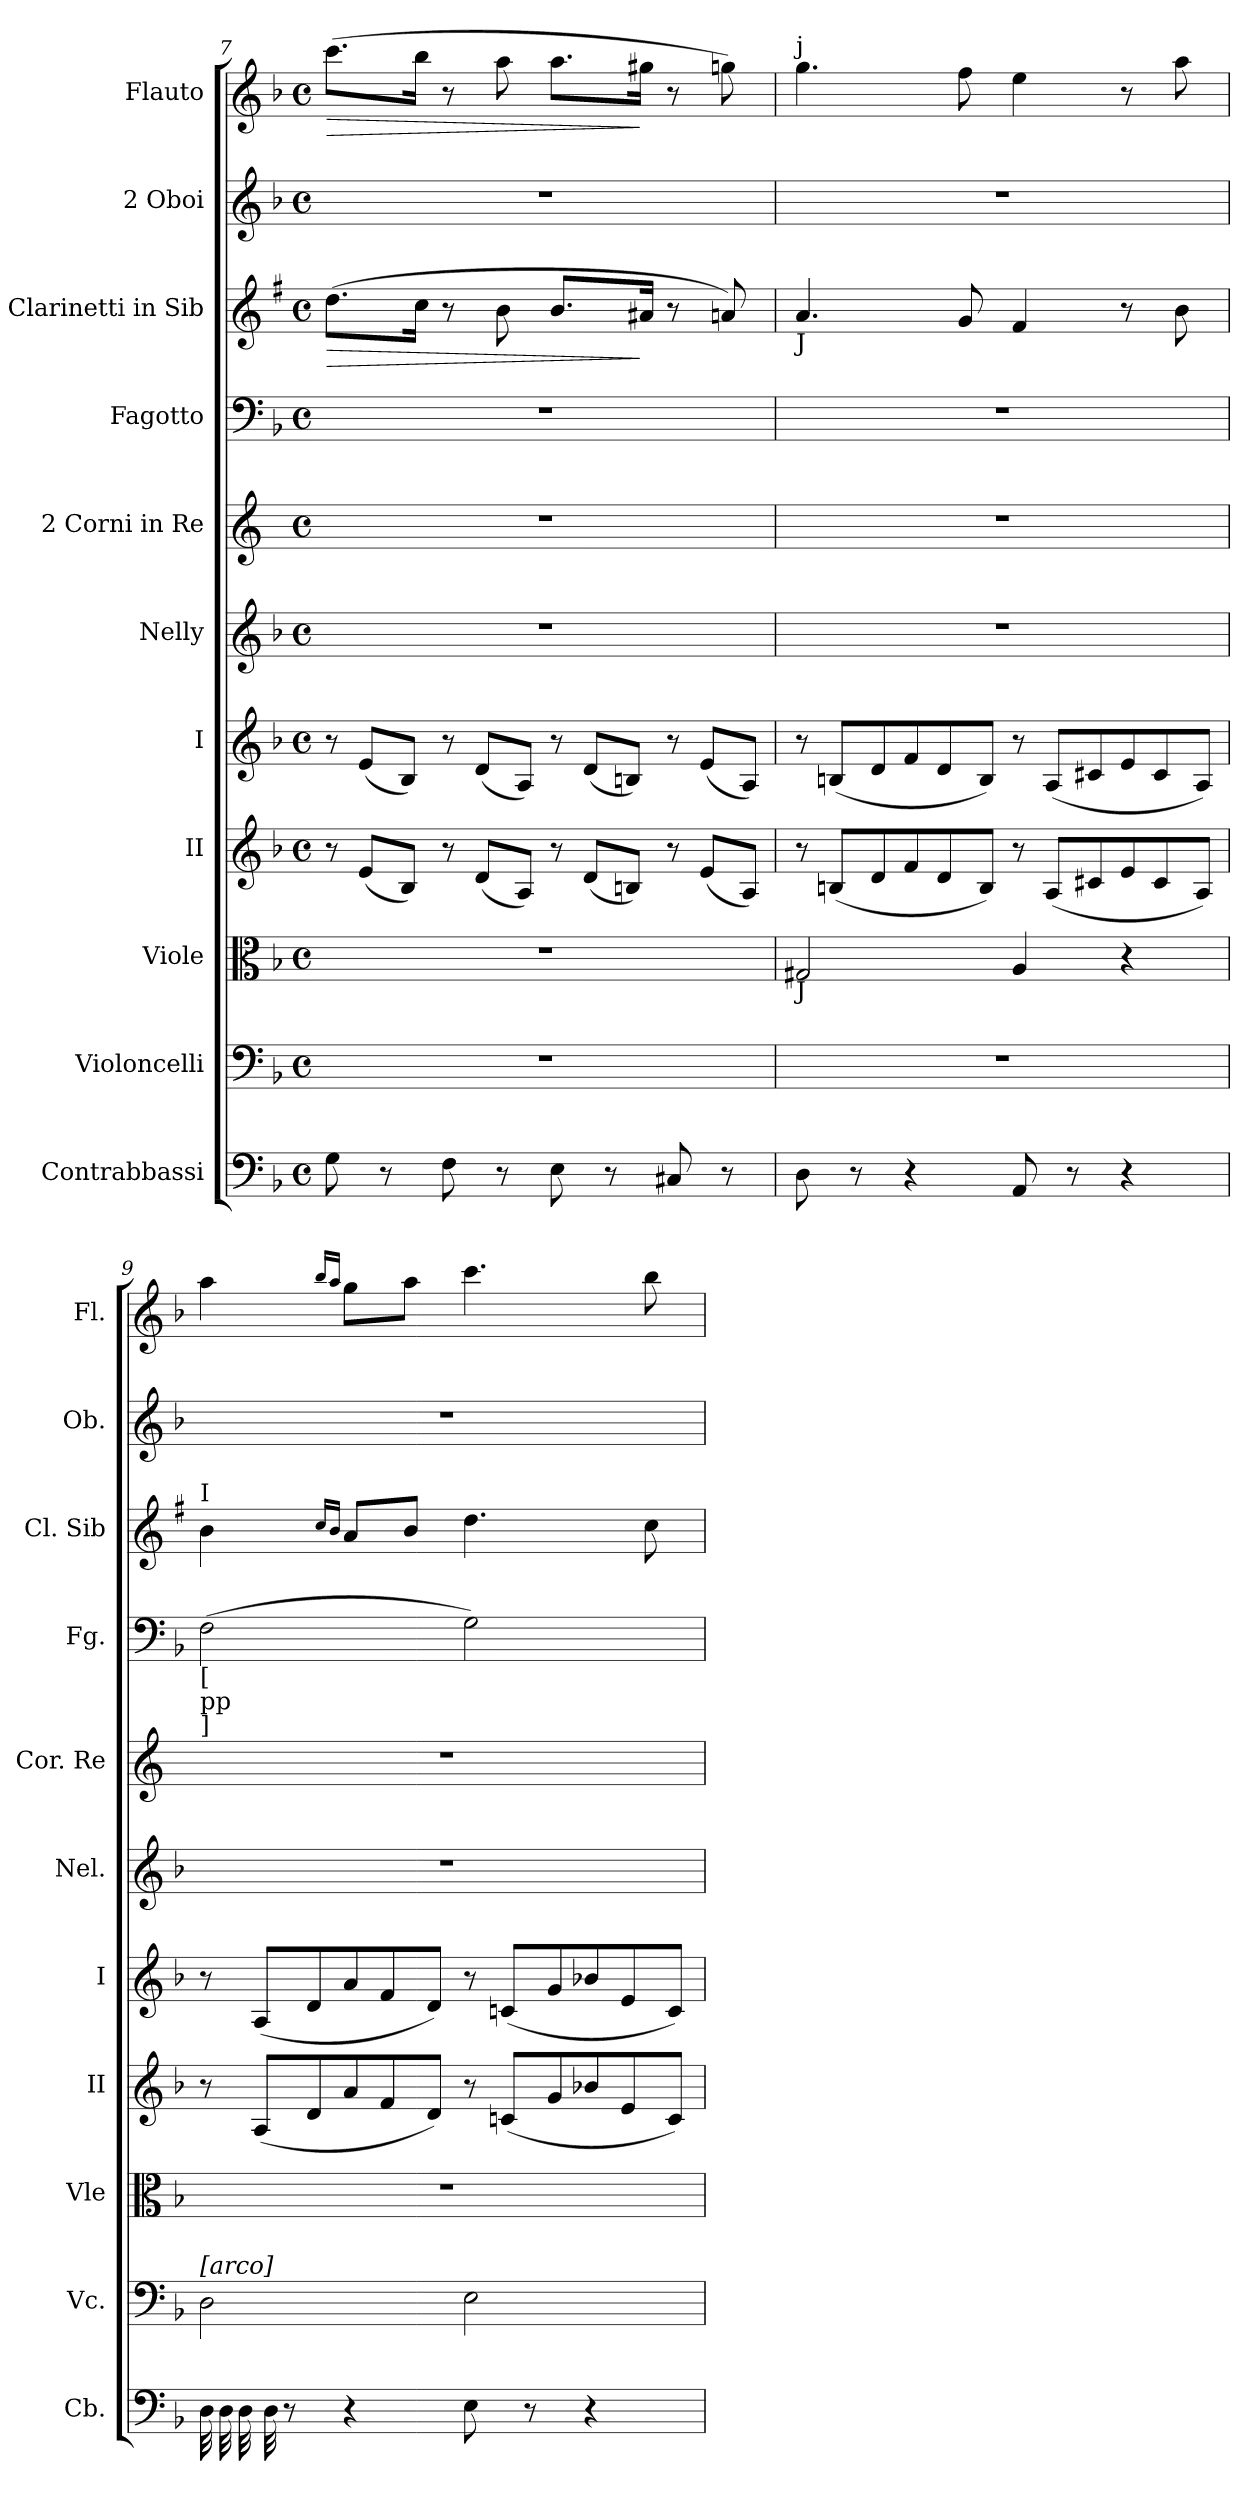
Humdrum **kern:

**kern	**kern	**kern	**kern	**kern	**kern	**kern	**kern	**kern	**dynam	**kern	**kern	**dynam
*part11	*part10	*part9	*part8	*part7	*part6	*part5	*part4	*part3	*part3	*part2	*part1	*part1
*staff11	*staff10	*staff9	*staff8	*staff7	*staff6	*staff5	*staff4	*staff3	*staff3	*staff2	*staff1	*staff1
*I"Contrabbassi	*I"Violoncelli	*I"Viole	*I"II	*I"I	*I"Nelly	*I"2 Corni in Re	*I"Fagotto	*I"2 Clarinetti in Sib	*	*I"2 Oboi	*I"Flauto	*
*I'Cb.	*I'Vc.	*I'Vle	*I'II	*I'I	*I'Nel.	*I'Cor. Re	*I'Fg.	*I'Cl. Sib	*	*I'Ob.	*I'Fl.	*
*clefF4	*clefF4	*clefC3	*clefG2	*clefG2	*clefG2	*clefG2	*clefF4	*clefG2	*	*clefG2	*clefG2	*
*	*	*	*	*	*	*	*	*ITrd1c2	*	*	*	*
*k[b-]	*k[b-]	*k[b-]	*k[b-]	*k[b-]	*k[b-]	*k[]	*k[b-]	*k[b-]	*	*k[b-]	*k[b-]	*
*F:	*F:	*F:	*F:	*F:	*F:	*C:	*F:	*F:	*	*F:	*F:	*
*M4/4	*M4/4	*M4/4	*M4/4	*M4/4	*M4/4	*M4/4	*M4/4	*M4/4	*	*M4/4	*M4/4	*
*met(c)	*met(c)	*met(c)	*met(c)	*met(c)	*met(c)	*met(c)	*met(c)	*met(c)	*	*met(c)	*met(c)	*
*	*	*	*Xtuplet	*Xtuplet	*	*	*	*	*	*	*	*
=7	=7	=7	=7	=7	=7	=7	=7	=7	=7	=7	=7	=7
!	!	!	!	!	!	!	!	!	!LO:HP:b	!	!	!LO:HP:b
8G\	1r	1r	12r	12r	1r	1r	1r	(>8.cc\L	>	1r	(>8.ccc\L	>
.	.	.	(<12e/L	(<12e/L	.	.	.	.	.	.	.	.
8r	.	.	.	.	.	.	.	.	.	.	.	.
.	.	.	12B-/J)	12B-/J)	.	.	.	.	.	.	.	.
.	.	.	.	.	.	.	.	16b-\Jk	.	.	16bb-\Jk	.
8F\	.	.	12r	12r	.	.	.	8r	.	.	8r	.
.	.	.	(<12d/L	(<12d/L	.	.	.	.	.	.	.	.
8r	.	.	.	.	.	.	.	8a\	.	.	8aa\	.
.	.	.	12A/J)	12A/J)	.	.	.	.	.	.	.	.
8E\	.	.	12r	12r	.	.	.	8.a/L	.	.	8.aa\L	.
.	.	.	(<12d/L	(<12d/L	.	.	.	.	.	.	.	.
8r	.	.	.	.	.	.	.	.	.	.	.	.
.	.	.	12Bn/J)	12Bn/J)	.	.	.	.	.	.	.	.
.	.	.	.	.	.	.	.	16g#X/Jk	]	.	16gg#X\Jk	]
8C#X/	.	.	12r	12r	.	.	.	8r	.	.	8r	.
.	.	.	(<12e/L	(<12e/L	.	.	.	.	.	.	.	.
8r	.	.	.	.	.	.	.	8gn/)	.	.	8ggn\)	.
.	.	.	12A/J)	12A/J)	.	.	.	.	.	.	.	.
=8	=8	=8	=8	=8	=8	=8	=8	=8	=8	=8	=8	=8
!	!	!	!	!	!	!	!	!	!	!	!LO:TX:a:t=j	!
!	!	!	!	!	!	!	!	!LO:TX:b:t=J	!	!	!	!
!	!	!LO:TX:b:t=J	!	!	!	!	!	!	!	!	!	!
8D\	1r	2G#X/	12r	12r	1r	1r	1r	4.g/	.	1r	4.gg\	.
.	.	.	(<12Bn/L	(<12Bn/L	.	.	.	.	.	.	.	.
8r	.	.	.	.	.	.	.	.	.	.	.	.
.	.	.	12d/	12d/	.	.	.	.	.	.	.	.
4r	.	.	12f/	12f/	.	.	.	.	.	.	.	.
.	.	.	12d/	12d/	.	.	.	.	.	.	.	.
.	.	.	.	.	.	.	.	8f/	.	.	8ff\	.
.	.	.	12B/J)	12B/J)	.	.	.	.	.	.	.	.
8AA/	.	4A/	12r	12r	.	.	.	4e/	.	.	4ee\	.
.	.	.	(<12A/L	(<12A/L	.	.	.	.	.	.	.	.
8r	.	.	.	.	.	.	.	.	.	.	.	.
.	.	.	12c#X/	12c#X/	.	.	.	.	.	.	.	.
4r	.	4r	12e/	12e/	.	.	.	8r	.	.	8r	.
.	.	.	12c#/	12c#/	.	.	.	.	.	.	.	.
.	.	.	.	.	.	.	.	8a\	.	.	8aa\	.
.	.	.	12A/J)	12A/J)	.	.	.	.	.	.	.	.
!!LO:PB:g=z
=9	=9	=9	=9	=9	=9	=9	=9	=9	=9	=9	=9	=9
!	!	!	!	!	!	!	!	!LO:TX:a:t=I	!	!	!	!
!	!	!	!	!	!	!	!LO:TX:b:t=[	!	!	!	!	!
!	!	!	!	!	!	!	!LO:TX:b:t=pp	!	!	!	!	!
!	!	!	!	!	!	!	!LO:TX:b:t=]	!	!	!	!	!
!	!LO:TX:a:t=[arco]	!	!	!	!	!	!	!	!	!	!	!
*tremolo	*	*	*	*	*	*	*	*	*	*	*	*
32D\	2D\	1r	12r	12r	1r	1r	(>2F\	4a\	.	1r	4aa\	.
32D\	.	.	.	.	.	.	.	.	.	.	.	.
32D\	.	.	.	.	.	.	.	.	.	.	.	.
.	.	.	(<12A/L	(<12A/L	.	.	.	.	.	.	.	.
32D\	.	.	.	.	.	.	.	.	.	.	.	.
*Xtremolo	*	*	*	*	*	*	*	*	*	*	*	*
8r	.	.	.	.	.	.	.	.	.	.	.	.
.	.	.	12d/	12d/	.	.	.	.	.	.	.	.
.	.	.	.	.	.	.	.	16qb-/LL	.	.	16qbb-/LL	.
.	.	.	.	.	.	.	.	16qa/JJ	.	.	16qaa/JJ	.
4r	.	.	12a/	12a/	.	.	.	8g/L	.	.	8gg\L	.
.	.	.	12f/	12f/	.	.	.	.	.	.	.	.
.	.	.	.	.	.	.	.	8a/J	.	.	8aa\J	.
.	.	.	12d/J)	12d/J)	.	.	.	.	.	.	.	.
8E\	2E\	.	12r	12r	.	.	2G\)	4.cc\	.	.	4.ccc\	.
.	.	.	(<12cn/L	(<12cn/L	.	.	.	.	.	.	.	.
8r	.	.	.	.	.	.	.	.	.	.	.	.
.	.	.	12g/	12g/	.	.	.	.	.	.	.	.
4r	.	.	12b-X/	12b-X/	.	.	.	.	.	.	.	.
.	.	.	12e/	12e/	.	.	.	.	.	.	.	.
.	.	.	.	.	.	.	.	8b-\	.	.	8bb-\	.
.	.	.	12c/J)	12c/J)	.	.	.	.	.	.	.	.
=	=	=	=	=	=	=	=	=	=	=	=	=
*-	*-	*-	*-	*-	*-	*-	*-	*-	*-	*-	*-	*-
